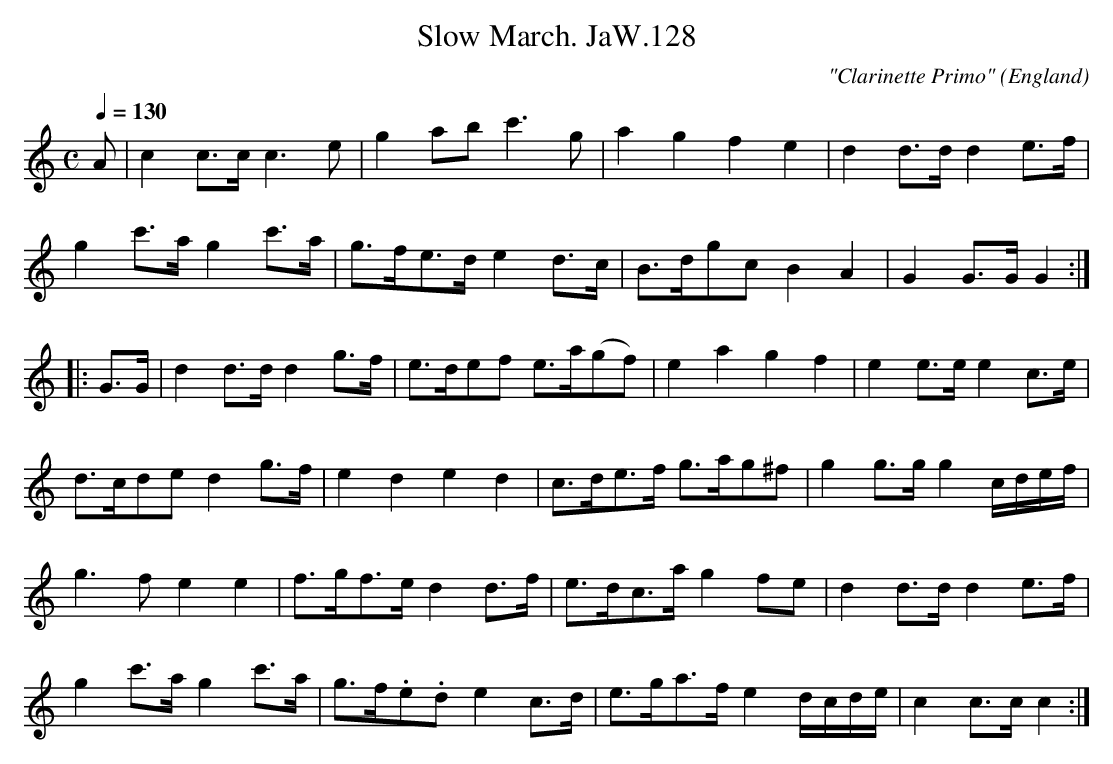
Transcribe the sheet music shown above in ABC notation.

X:1
T:Slow March. JaW.128
C:"Clarinette Primo"
L:1/8
M:C
O:England
Q:1/4=130
K:C
A|c2c>c c3e|g2ab c'3g|a2g2 f2e2|d2d>d d2e>f|!
g2c'>a g2c'>a|g>fe>d e2d>c|B>dgc B2A2|G2G>G G2:|!
|:G>G|d2d>d d2g>f|e>def e>a(gf)|e2a2g2f2|e2e>ee2c>e|!
d>cde d2g>f|e2d2 e2d2|c>de>f g>ag^f|g2g>g g2c/d/e/f/|!
g3f e2e2|f>gf>e d2d>f|e>dc>a g2fe|d2d>d d2e>f|!
g2c'>a g2c'>a|g>f.e.d e2c>d|e>ga>f e2d/c/d/e/|c2c>c c2:|
